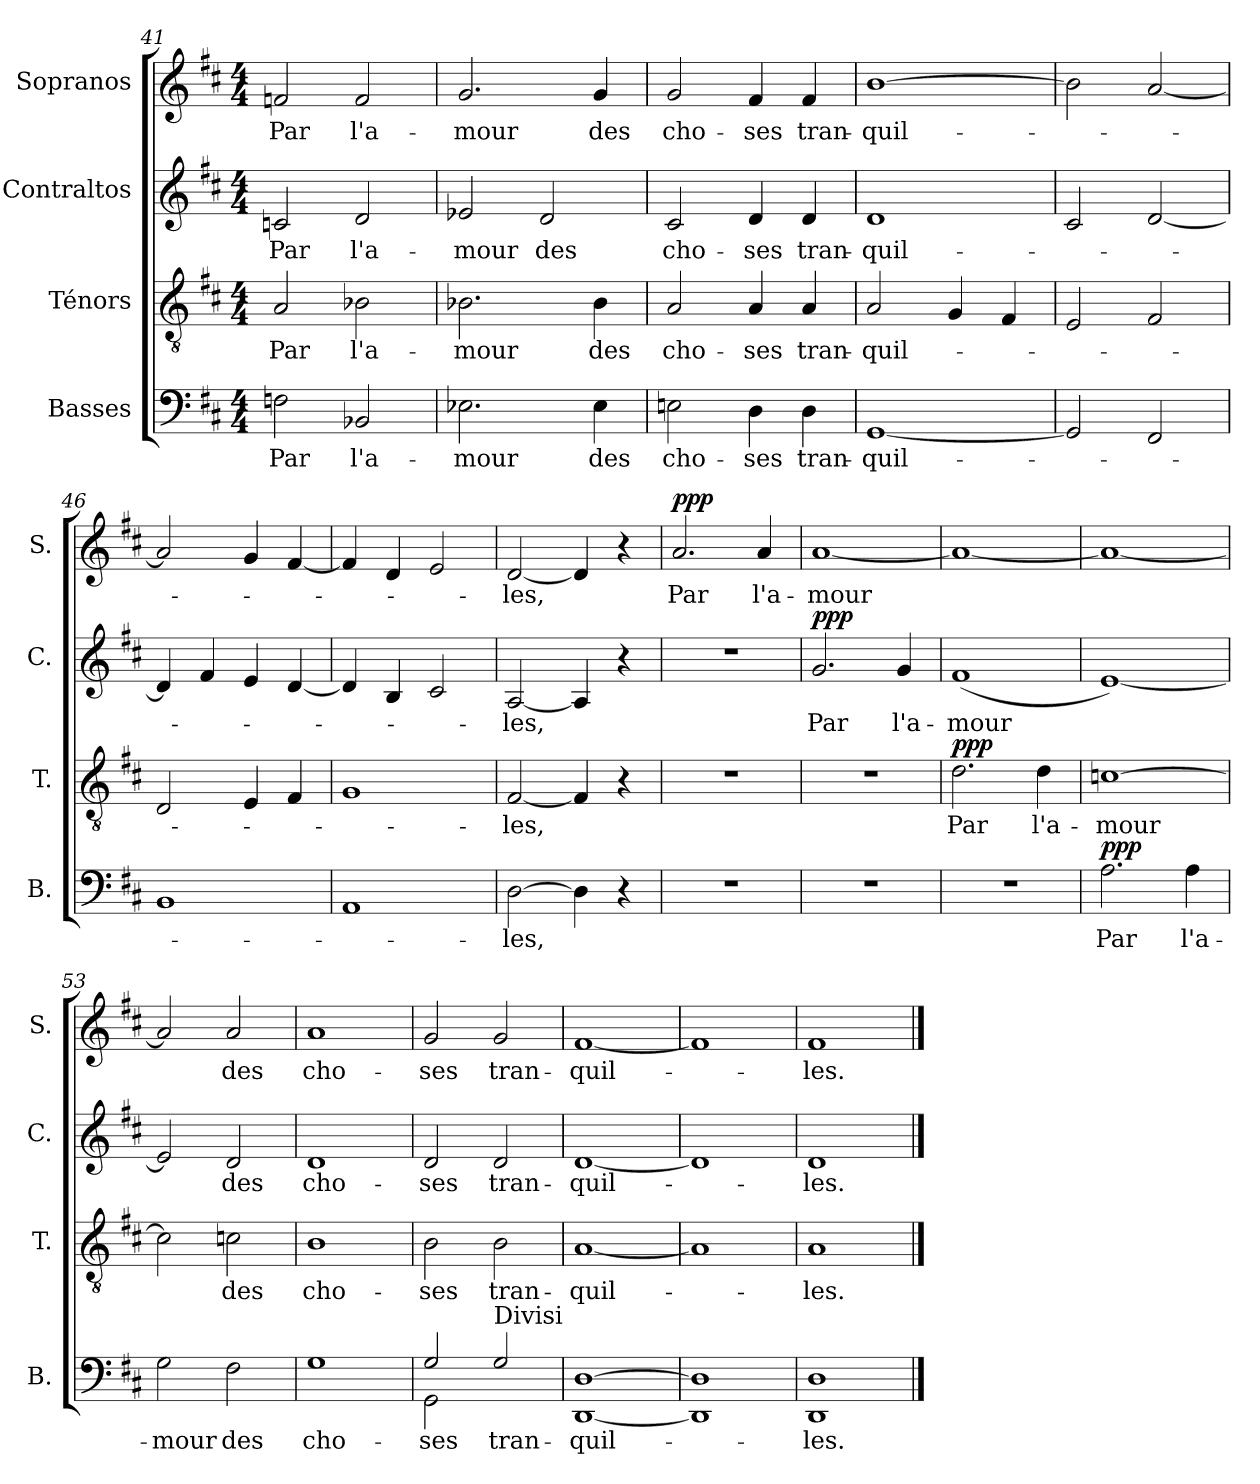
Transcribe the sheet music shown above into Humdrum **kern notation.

**kern	**text	**dynam	**kern	**text	**dynam	**kern	**text	**dynam	**kern	**text	**dynam
*part4	*part4	*part4	*part3	*part3	*part3	*part2	*part2	*part2	*part1	*part1	*part1
*staff4	*staff4	*staff4	*staff3	*staff3	*staff3	*staff2	*staff2	*staff2	*staff1	*staff1	*staff1
*I"Basses	*	*	*I"Ténors	*	*	*I"Contraltos	*	*	*I"Sopranos	*	*
*I'B.	*	*	*I'T.	*	*	*I'C.	*	*	*I'S.	*	*
!!LO:PB:g=z
*clefF4	*	*	*clefGv2	*	*	*clefG2	*	*	*clefG2	*	*
*	*	*	*ITrd7c12	*	*	*	*	*	*	*	*
*k[f#c#]	*	*	*k[f#c#]	*	*	*k[f#c#]	*	*	*k[f#c#]	*	*
*D:	*	*	*D:	*	*	*D:	*	*	*D:	*	*
*M4/4	*	*	*M4/4	*	*	*M4/4	*	*	*M4/4	*	*
=41	=41	=41	=41	=41	=41	=41	=41	=41	=41	=41	=41
2Fn\	Par	.	2AA/	Par	.	2cn/	Par	.	2fn/	Par	.
2BB-X/	l'a-	.	2BB-X\	l'a-	.	2d/	l'a-	.	2f/	l'a-	.
=42	=42	=42	=42	=42	=42	=42	=42	=42	=42	=42	=42
2.E-X\	-mour	.	2.BB-X\	-mour	.	2e-X/	-mour	.	2.g/	-mour	.
.	.	.	.	.	.	2d/	des	.	.	.	.
4E-\	des	.	4BB-\	des	.	.	.	.	4g/	des	.
=43	=43	=43	=43	=43	=43	=43	=43	=43	=43	=43	=43
2En\	cho-	.	2AA/	cho-	.	2c#/	cho-	.	2g/	cho-	.
4D\	-ses	.	4AA/	-ses	.	4d/	-ses	.	4f#/	-ses	.
4D\	tran-	.	4AA/	tran-	.	4d/	tran-	.	4f#/	tran-	.
=44	=44	=44	=44	=44	=44	=44	=44	=44	=44	=44	=44
[1GG/	-quil-	.	2AA/	-quil-	.	1d/	-quil-	.	[1b\	-quil-	.
.	.	.	4GG/	.	.	.	.	.	.	.	.
.	.	.	4FF#/	.	.	.	.	.	.	.	.
=45	=45	=45	=45	=45	=45	=45	=45	=45	=45	=45	=45
2GG/]	.	.	2EE/	.	.	2c#/	.	.	2b\]	.	.
2FF#/	.	.	2FF#/	.	.	[2d/	.	.	[2a/	.	.
=46	=46	=46	=46	=46	=46	=46	=46	=46	=46	=46	=46
1BB/	.	.	2DD/	.	.	4d/]	.	.	2a/]	.	.
.	.	.	.	.	.	4f#/	.	.	.	.	.
.	.	.	4EE/	.	.	4e/	.	.	4g/	.	.
.	.	.	4FF#/	.	.	[4d/	.	.	[4f#/	.	.
=47	=47	=47	=47	=47	=47	=47	=47	=47	=47	=47	=47
1AA/	.	.	1GG/	.	.	4d/]	.	.	4f#/]	.	.
.	.	.	.	.	.	4B/	.	.	4d/	.	.
.	.	.	.	.	.	2c#/	.	.	2e/	.	.
=48	=48	=48	=48	=48	=48	=48	=48	=48	=48	=48	=48
[2D\	-les,	.	[2FF#/	-les,	.	[2A/	-les,	.	[2d/	-les,	.
4D\]	.	.	4FF#/]	.	.	4A/]	.	.	4d/]	.	.
4r	.	.	4r	.	.	4r	.	.	4r	.	.
!!LO:LB:g=z
=49	=49	=49	=49	=49	=49	=49	=49	=49	=49	=49	=49
1r	.	.	1r	.	.	1r	.	.	2.a/	Par	ppp
.	.	.	.	.	.	.	.	.	4a/	l'a-	.
=50	=50	=50	=50	=50	=50	=50	=50	=50	=50	=50	=50
1r	.	.	1r	.	.	2.g/	Par	ppp	[1a/	-mour	.
.	.	.	.	.	.	4g/	l'a-	.	.	.	.
=51	=51	=51	=51	=51	=51	=51	=51	=51	=51	=51	=51
1r	.	.	2.D\	Par	ppp	(1f#/	-mour	.	1a/_	.	.
.	.	.	4D\	l'a-	.	.	.	.	.	.	.
=52	=52	=52	=52	=52	=52	=52	=52	=52	=52	=52	=52
2.A\	Par	ppp	[1Cn\	-mour	.	[1e/)	.	.	1a/_	.	.
4A\	l'a-	.	.	.	.	.	.	.	.	.	.
=53	=53	=53	=53	=53	=53	=53	=53	=53	=53	=53	=53
2G\	-mour	.	2C\]	.	.	2e/]	.	.	2a/]	.	.
2F#\	des	.	2Cn\	des	.	2d/	des	.	2a/	des	.
=54	=54	=54	=54	=54	=54	=54	=54	=54	=54	=54	=54
1G\	cho-	.	1BB\	cho-	.	1d/	cho-	.	1a/	cho-	.
=55	=55	=55	=55	=55	=55	=55	=55	=55	=55	=55	=55
*^	*	*	*	*	*	*	*	*	*	*	*
2G/	2GG\	-ses	.	2BB\	-ses	.	2d/	-ses	.	2g/	-ses	.
!LO:TX:t=Divisi	!	!	!	!	!	!	!	!	!	!	!	!
2G/	2ryy	tran-	.	2BB\	tran-	.	2d/	tran-	.	2g/	tran-	.
=56	=56	=56	=56	=56	=56	=56	=56	=56	=56	=56	=56	=56
[1D/	[1DD\	-quil-	.	[1AA/	-quil-	.	[1d/	-quil-	.	[1f#/	-quil-	.
=57	=57	=57	=57	=57	=57	=57	=57	=57	=57	=57	=57	=57
1D/]	1DD\]	.	.	1AA/]	.	.	1d/]	.	.	1f#/]	.	.
=58	=58	=58	=58	=58	=58	=58	=58	=58	=58	=58	=58	=58
1D/	1DD\	-les.	.	1AA/	-les.	.	1d/	-les.	.	1f#/	-les.	.
*v	*v	*	*	*	*	*	*	*	*	*	*	*
==	==	==	==	==	==	==	==	==	==	==	==
*-	*-	*-	*-	*-	*-	*-	*-	*-	*-	*-	*-
